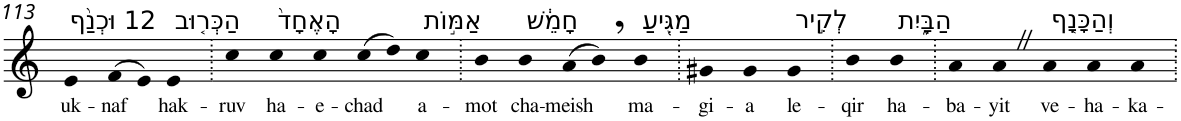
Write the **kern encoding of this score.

**kern	**text
*part1	*part1
*staff1	*staff1
*I"Piano	*
*I'Pno	*
!!LO:PB:g=z
*clefG2	*
*k[]	*
=113	=113
!LO:TX:a:t=12 וּכְנַ֨ף	!
!	!LO:LY:b
4e	uk-
!	!LO:LY:b
(>8f	-naf
8e)	.
!LO:TX:a:t=הַכְּר֤וּב	!
!	!LO:LY:b
4e	hak-
=114.	=114.
!	!LO:LY:b
4cc	-ruv
!LO:TX:a:t=הָאֶחָד֙	!
!	!LO:LY:b
4cc	ha-
!	!LO:LY:b
4cc	-e-
!	!LO:LY:b
(>8cc	-chad
8dd)	.
!LO:TX:a:t=אַמּ֣וֹת	!
!	!LO:LY:b
4cc	a-
=115.	=115.
!	!LO:LY:b
4b	-mot
!LO:TX:a:t=חָמֵ֔שׁ	!
!	!LO:LY:b
4b	cha-
!	!LO:LY:b
(>8a	-meish
8b,)	.
!LO:TX:a:t=מַגִּ֖יעַ	!
!	!LO:LY:b
4b	ma-
=116.	=116.
!	!LO:LY:b
4g#X	-gi-
!	!LO:LY:b
4g#	-a
!LO:TX:a:t=לְקִ֣יר	!
!	!LO:LY:b
4g#	le-
=117.	=117.
!	!LO:LY:b
4b	-qir
!LO:TX:a:t=הַבָּ֑יִת	!
!	!LO:LY:b
4b	ha-
=118.	=118.
!	!LO:LY:b
4a	-ba-
!	!LO:LY:b
4aZ	-yit
!LO:TX:a:t=וְהַכָּנָ֤ף	!
!	!LO:LY:b
4a	ve-
!	!LO:LY:b
4a	-ha-
!	!LO:LY:b
4a	-ka-
=.	=.
*-	*-
